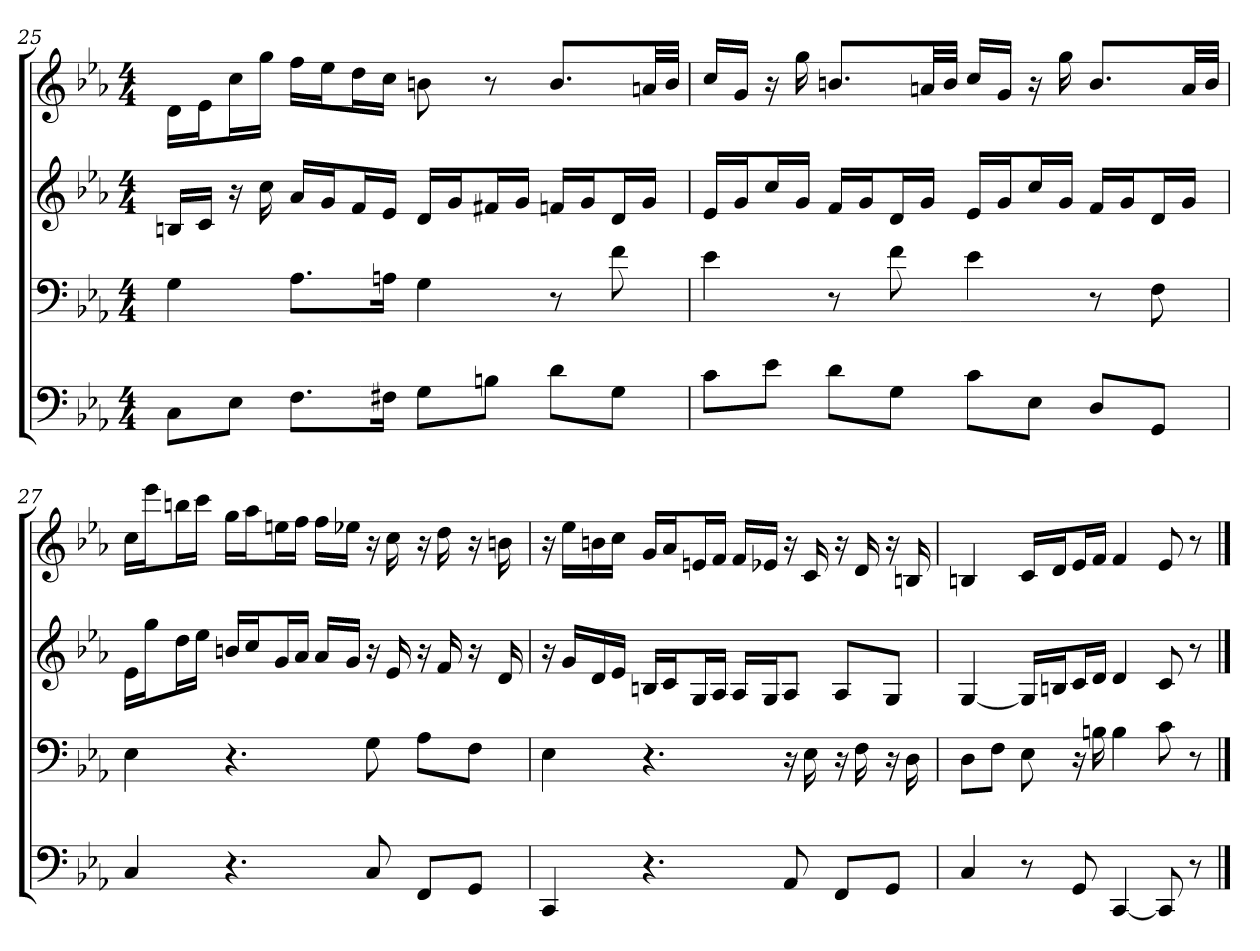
**kern	**kern	**kern	**kern
*part4	*part3	*part2	*part1
*staff4	*staff3	*staff2	*staff1
*k[b-e-a-]	*k[b-e-a-]	*k[b-e-a-]	*k[b-e-a-]
*c:	*c:	*c:	*c:
*M4/4	*M4/4	*M4/4	*M4/4
=25	=25	=25	=25
8CL	4G	16BnLL	16dLL
.	.	16cJJ	16e-J
8E-J	.	16r	16ccL
.	.	16cc	16ggJJ
8.FL	8.A-L	16a-LL	16ffLL
.	.	16gJ	16ee-J
.	.	16fL	16ddL
16F#XJk	16AnJk	16e-JJ	16ccJJ
8GL	4G	16dLL	8bn
.	.	16gJ	.
8BnJ	.	16f#XL	8r
.	.	16gJJ	.
8dL	8r	16fnLL	8.bL
.	.	16gJ	.
8GJ	8f	16dL	.
.	.	16gJJ	32anLL
.	.	.	32bJJJ
=26	=26	=26	=26
8cL	4e-	16e-LL	16ccLL
.	.	16gJ	16gJJ
8e-J	.	16ccL	16r
.	.	16gJJ	16gg
8dL	8r	16fLL	8.bnL
.	.	16gJ	.
8GJ	8f	16dL	.
.	.	16gJJ	32anLL
.	.	.	32bJJJ
8cL	4e-	16e-LL	16ccLL
.	.	16gJ	16gJJ
8E-J	.	16ccL	16r
.	.	16gJJ	16gg
8DL	8r	16fLL	8.bL
.	.	16gJ	.
8GGJ	8F	16dL	.
.	.	16gJJ	32aLL
.	.	.	32bJJJ
=27	=27	=27	=27
4C	4E-	16e-LL	16ccLL
.	.	16ggJ	16eee-J
.	.	16ddL	16bbnL
.	.	16ee-JJ	16cccJJ
4.r	4.r	16bnLL	16ggLL
.	.	16ccJ	16aa-J
.	.	16gL	16eenL
.	.	16a-JJ	16ffJJ
.	.	16a-LL	16ffLL
.	.	16gJJ	16ee-XJJ
8C	8G	16r	16r
.	.	16e-	16cc
8FFL	8A-L	16r	16r
.	.	16f	16dd
8GGJ	8FJ	16r	16r
.	.	16d	16bn
=28	=28	=28	=28
4CC	4E-	16r	16r
.	.	16gLL	16ee-LL
.	.	16d	16bn
.	.	16e-JJ	16ccJJ
4.r	4.r	16BnLL	16gLL
.	.	16cJ	16a-J
.	.	16GL	16enL
.	.	16A-JJ	16fJJ
.	.	16A-LL	16fLL
.	.	16GJ	16e-XJJ
8AA-	16r	8A-J	16r
.	16E-	.	16c
8FFL	16r	8A-L	16r
.	16F	.	16d
8GGJ	16r	8GJ	16r
.	16D	.	16Bn
=29	=29	=29	=29
4C	8DL	[4G	4Bn
.	8FJ	.	.
8r	8E-	16GLL]	16cLL
.	.	16BnJ	16dJ
8GG	16r	16cL	16e-L
.	16Bn	16dJJ	16fJJ
[4CC	4B	4d	4f
8CC]	8c	8c	8e-
8r	8r	8r	8r
==	==	==	==
*-	*-	*-	*-
